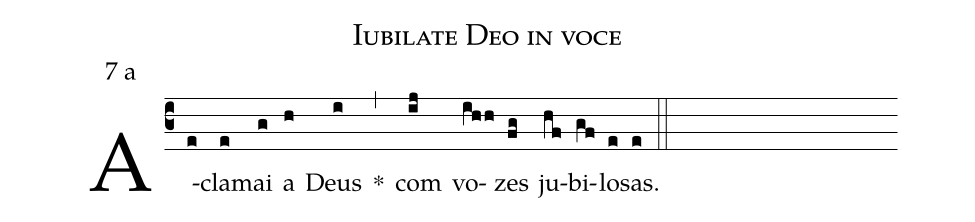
name: Iubilate Deo in voce;
mode: 7;
mode-differentia: a;
commentary: Cantus ID 000000;
commentary: Sl 46(47),2;
%%
(c3)

A(e)cla(e)mai(g) a(h) Deus(i) *(,) com(ij) vo(ihh)zes(fg) ju(hf)bi(gf)lo(e)sas.(e)

(::)
